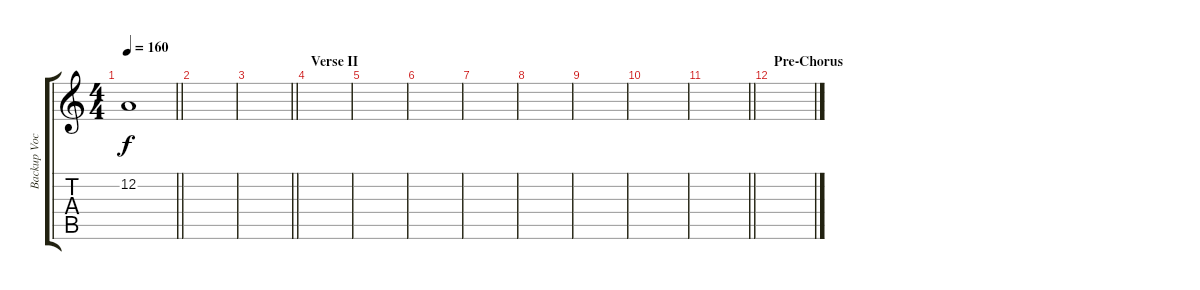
\track ("Backup Vocals" "Backup Voc") {instrument flute}
\staff {score tabs}
\tuning (D4 A3 F3 C3 G2 C2) {hide}
\ts (4 4)
\tempo 160
\clef g2
\barLineRight lightlight
\ks c
12.2{t}.1{dy f} |
|
\barLineRight lightlight
|
\section ("" "Verse II")
|
|
|
|
|
|
|
\barLineRight lightlight
|
\section ("" "Pre-Chorus")
